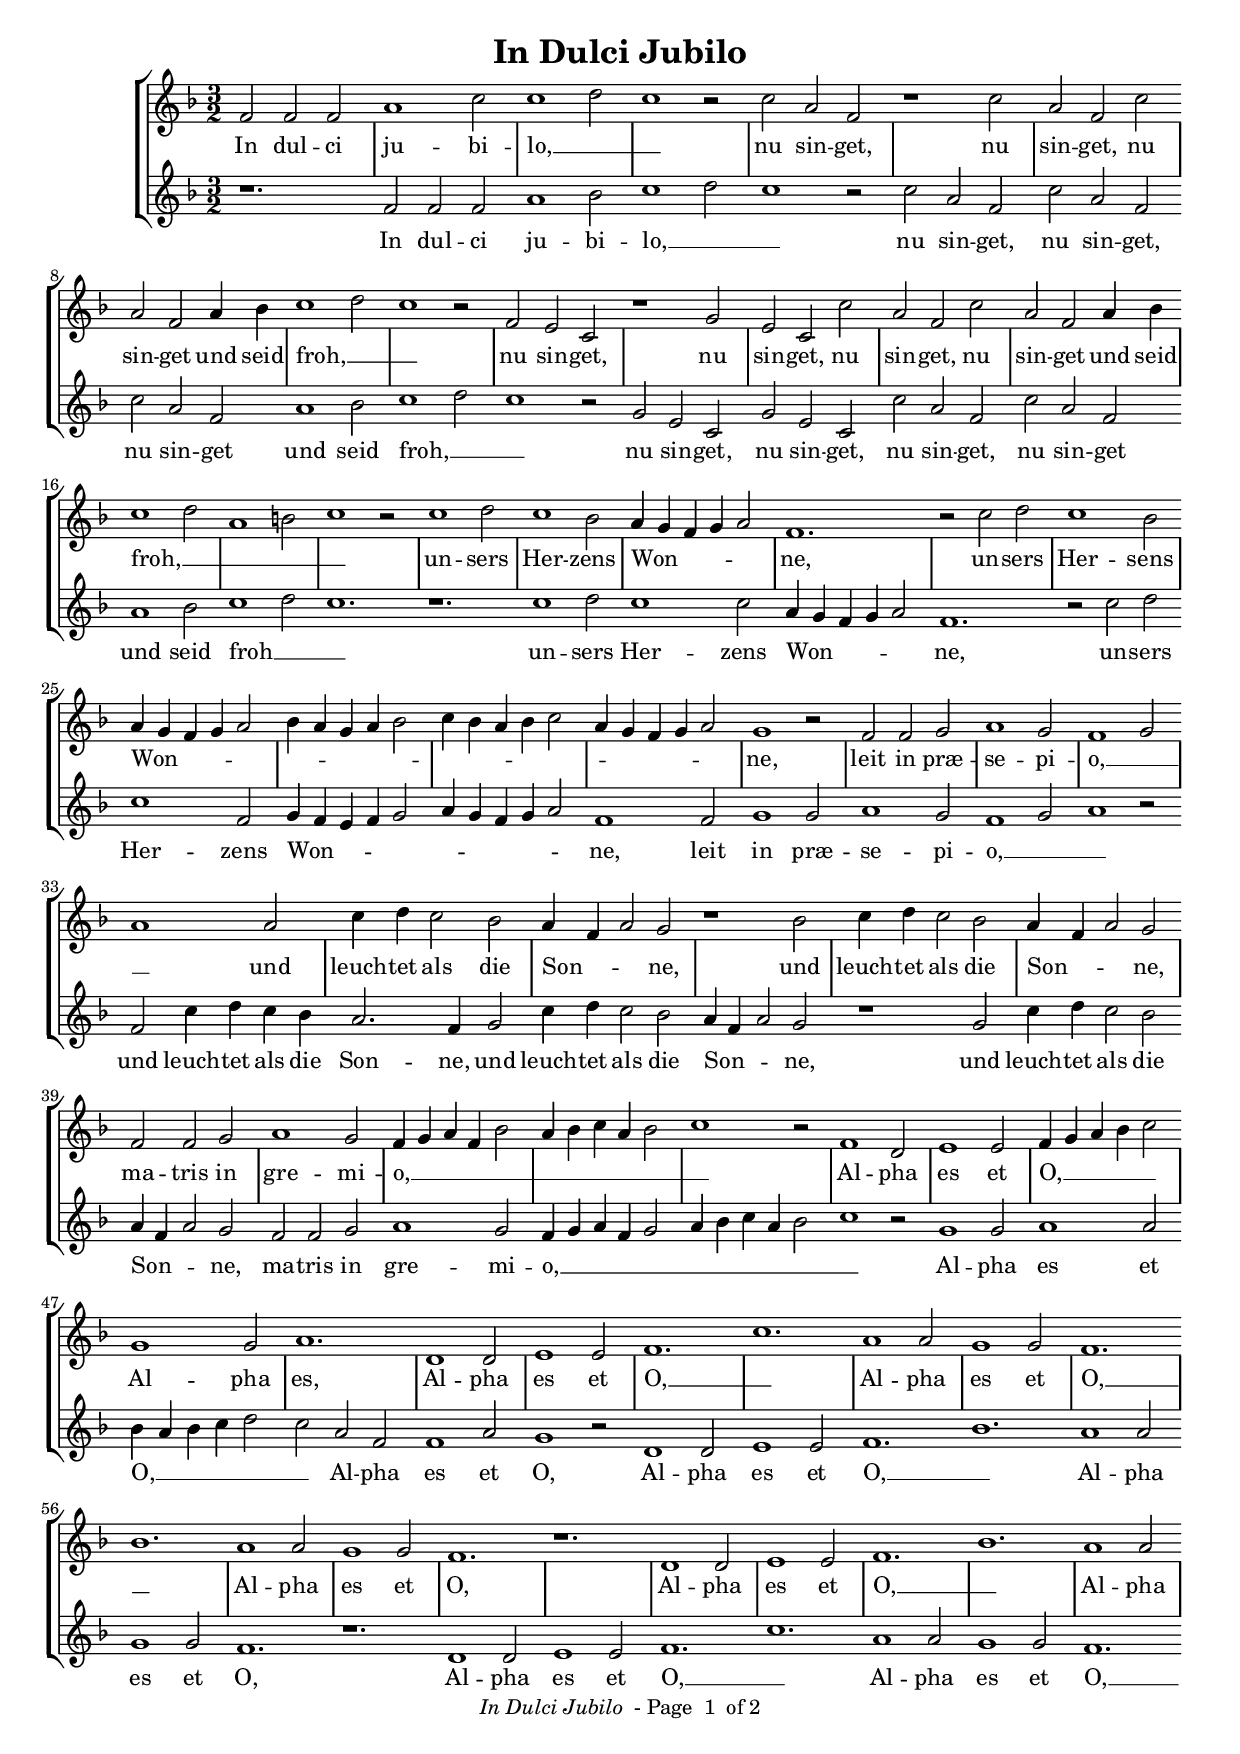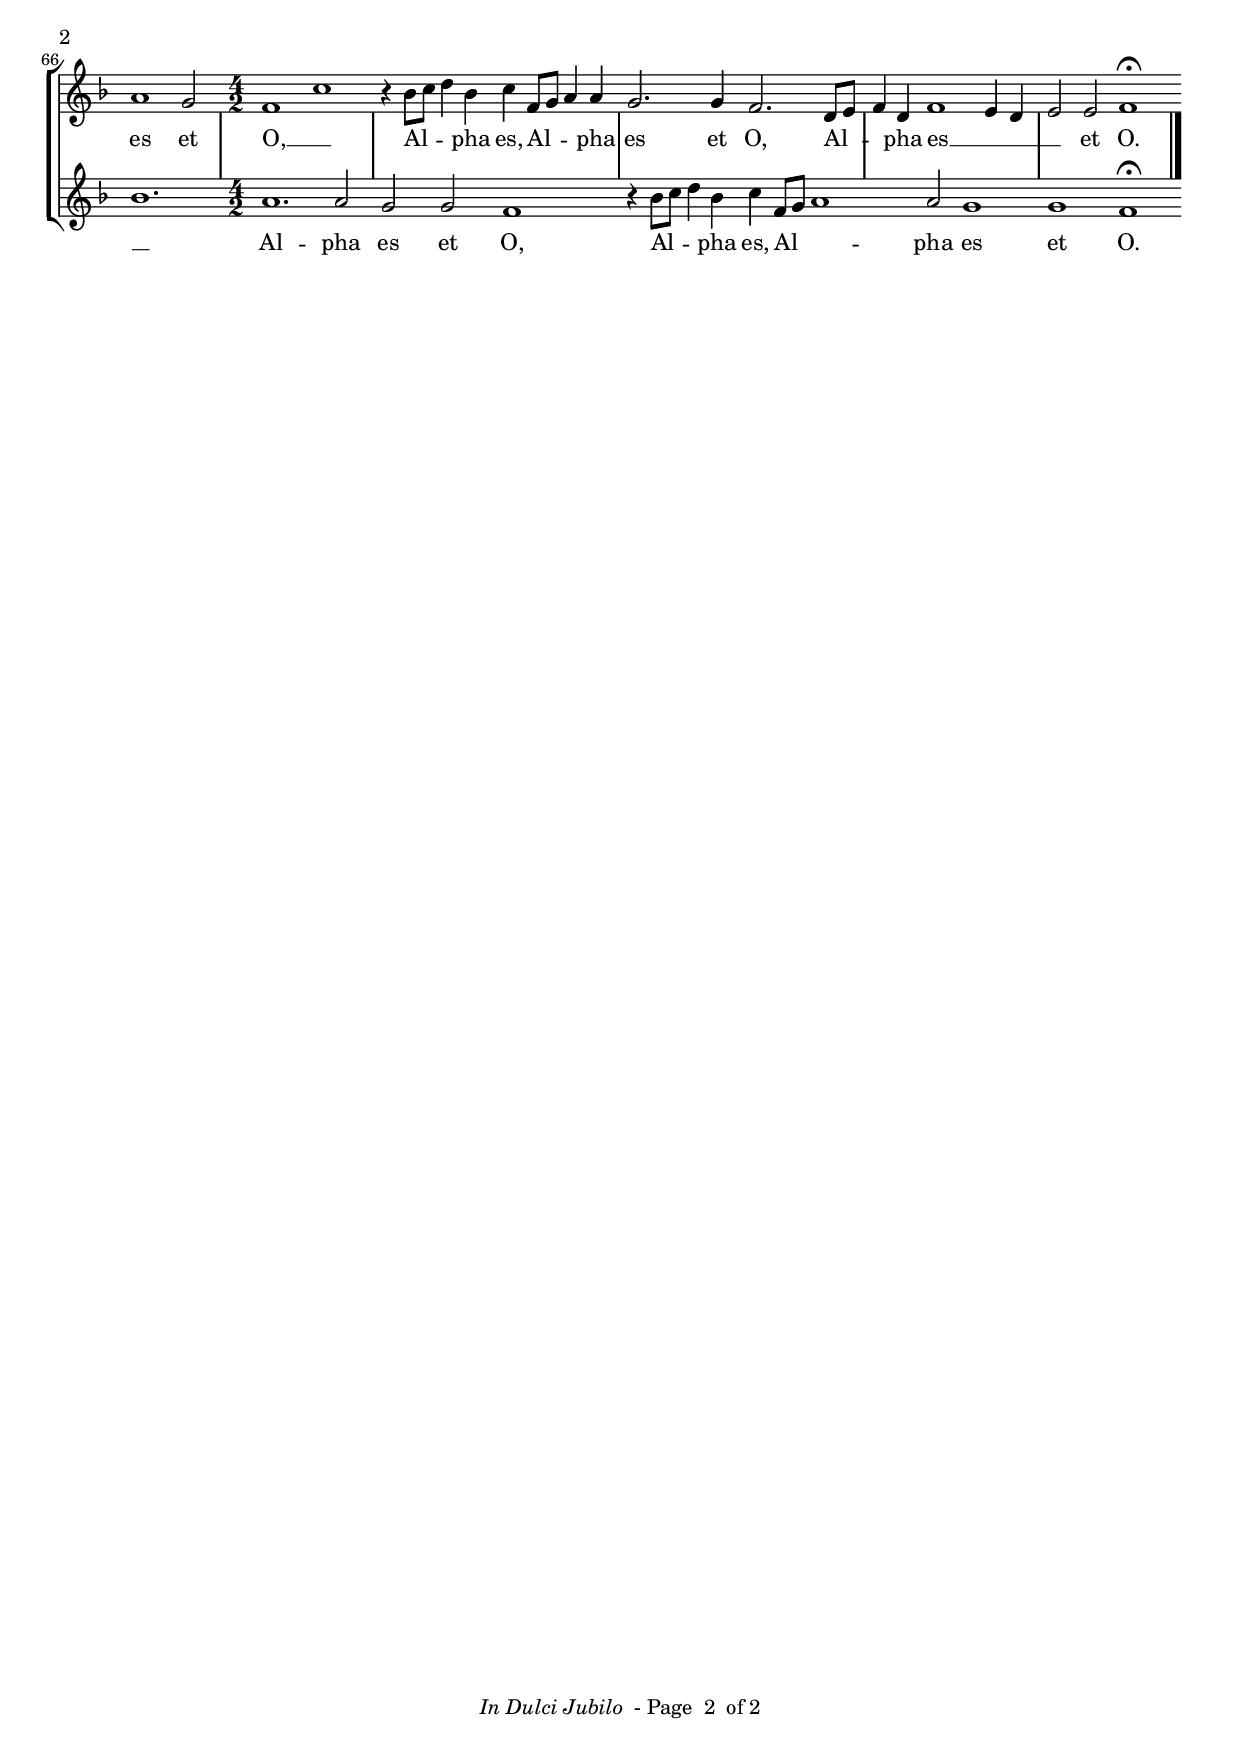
\paper {
  oddFooterMarkup = \markup {
    \fill-line { \line {
      \italic \fromproperty #'header:title
      " - Page "
      \fromproperty #'page:page-number-string
      " of 2"
    } }
  }
  evenFooterMarkup = \oddFooterMarkup
}
#(set-global-staff-size 18)

\include "english.ly"
\header{
  title = "In Dulci Jubilo"
  composer = ""
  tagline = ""

}

global= {
  \key f \major
  \time 3/2
  \autoBeamOff
}

cantusMusic =   \relative c' {  
  f2 f f | a1 c2 | c1 \melisma d2 | c1 \melismaEnd r2 |
  c2 a f | r1
  c'2 | a f
  c' | a f a4 bf | c1 \melisma d2 c1 \melismaEnd r2 |
  f,2 e c | r1
  g'2 | e c
  c' | a f c' a f a4 bf | c1 \melisma d2 | a1 b2 c1 \melismaEnd r2
  | c1 d2 | c1 bf2 | a4 \melisma g f g a2 \melismaEnd | f1. | r2
  c'2 d c1 bf2 | a4 \melisma g f g a2 | bf4 a g a bf2 |
  c4 bf a bf c2 | a4 g f g a2 \melismaEnd | g1 r2
  | f2 f g | a1 g2 f1 \melisma g2 a1 \melismaEnd a2 | c4 d c2 bf2 |
  a4 \melisma f4 a2 \melismaEnd g2 | r1
  bf2 | c4 d c2 bf | a4 \melisma f a2 \melismaEnd g | f2 f g |
  a1 g2 f4 \melisma g a f bf2 | a4 bf c a bf2 | c1 \melismaEnd r2
  | f,1 d2 | e1 e2 | f4 \melisma g a bf c2 \melismaEnd | g1 g2 | a1. d,1 d2 |
  e1 e2 | f1. \melisma c'1. \melismaEnd | a1 a2 | g1 g2 |
  f1. \melisma bf1. \melismaEnd a1 a2 g1 g2 | f1. | r1.
  | d1 d2 e1 e2 f1. \melisma | bf1. \melismaEnd a1 a2 a1 g2 |
  \time 4/2  f1 \melisma c'1 \melismaEnd | r4
  bf8[ \melisma c] d4 \melismaEnd bf4 c f,8[ \melisma g] a4 \melismaEnd a |
  g2. g4 f2. d8[ \melisma e] f4 \melismaEnd d f1 \melisma e4 d e2 \melismaEnd e f1\fermata \bar "|."
}

cantusWords =  \lyricmode {
  In dul -- ci ju -- bi -- lo, __ 
  nu sin -- get, nu sin -- get, nu sin -- get und seid froh, __ 
  nu sin -- get, nu sin -- get, nu sin -- get, nu sin -- get und seid froh, __ 
  un -- sers Her -- zens Won -- ne,
  un -- sers Her -- sens Won -- ne,
  leit in præ -- se -- pi -- o, __
  und leuch -- tet als die Son -- ne,
  und leuch -- tet als die Son -- ne,
  ma -- tris in gre -- mi -- o, __
  Al -- pha es et O, __
  Al -- pha es, Al -- pha es et O, __
  Al -- pha es et O, __
  Al -- pha es et O,
  Al -- pha es et O, __
  Al -- pha es et O, __
  Al -- pha es, Al -- pha es et O,
  Al -- pha es __ et O.
}

altusMusic = 
\relative c' {
  r1. 
  f2 f f a1 bf2 c1 \melisma d2 c1 \melismaEnd r2 |
  c a f c' a f c' a f | a1 bf2 c1 \melisma d2 c1 \melismaEnd r2 |
  g2 e c g' e c c' a f c' a f | a1 bf2 c1 \melisma d2 c1. \melismaEnd
  r1. c1 d2 c1 c2 | a4 \melisma g f g a2 \melismaEnd f1. | r2
  c'2 d c1 f,2 | g4 \melisma f e f g2 a4 g f g a2 \melismaEnd | 
  f1 f2 | g1 g2 a1 g2 | f1 \melisma g2 a1 \melismaEnd r2 | 
  f2 c'4 d c bf | a2. f4 
  g2 | c4 d c2 bf | a4 \melisma f a2 \melismaEnd g2 | r1
  g2 | c4 d c2 bf | a4 \melisma f a2 \melismaEnd g2 |
  f f g a1 g2 | f4 \melisma g a f g2 a4 bf c a bf2 c1 \melismaEnd r2 |
  g1 g2 a1 a2 | bf4 \melisma a bf c d2 | c \melismaEnd a f | f1 a2 | g1 r2 |
  d1 d2 e1 e2 | f1. \melisma bf1. \melismaEnd |
  a1 a2 g1 g2 f1. r |
  d1 d2 e1 e2 f1. \melisma c' \melismaEnd 
  a1 a2 g1 g2 f1. \melisma bf \melismaEnd
  \time 4/2 a1. a2 g2 g2 f1 |
  r4 bf8[ \melisma c] d4 \melismaEnd bf c f,8[ \melisma g] a1 \melismaEnd a2 g1 g f\fermata
}

altusWords = \lyricmode {
  In dul -- ci ju -- bi -- lo, __
  nu sin -- get, nu sin -- get, nu sin -- get und seid froh, __
  nu sin -- get, nu sin -- get, nu sin -- get, nu sin -- get und seid froh __
  un -- sers Her -- zens Won -- ne,
  un -- sers Her -- zens Won -- ne,
  leit in præ -- se -- pi -- o, __
  und leuch -- tet als die Son -- ne,
  und leuch -- tet als die Son -- ne,
  und leuch -- tet als die Son -- ne, 
  ma -- tris in gre -- mi -- o, __
  Al -- pha es et O, __
  Al -- pha es et O, 
  Al -- pha es et O, __
  Al -- pha es et O,
  Al -- pha es et O, __
  Al -- pha es et O, __
  Al -- pha es et O,
  Al -- pha es,
  Al -- pha es et O.
}

\score {
  \context StaffGroup <<
    \context Staff = cantusStaff <<
      \set Staff.instrument = "Cantus"
      \context Voice = cantus {
	<< \global \cantusMusic >> 
      }
    >>

    \context Lyrics = cantus { s1 }

    \context Staff = altusStaff <<
      \set Staff.instrument = "Altus"

      \context Voice = altus { 
	<< \global 
	\altusMusic >> 
      }
    >>

    \context Lyrics = altus { s1 }

    \context Lyrics = cantus \lyricsto cantus \cantusWords
    \context Lyrics = altus \lyricsto altus \altusWords
  >>


  \midi { \tempo 2 = 120 }
  \layout { 
\context {
      \Score
      \override BarLine #'transparent = ##t
    }}
}

\version "2.6.3"  % necessary for upgrading to future LilyPond versions.
